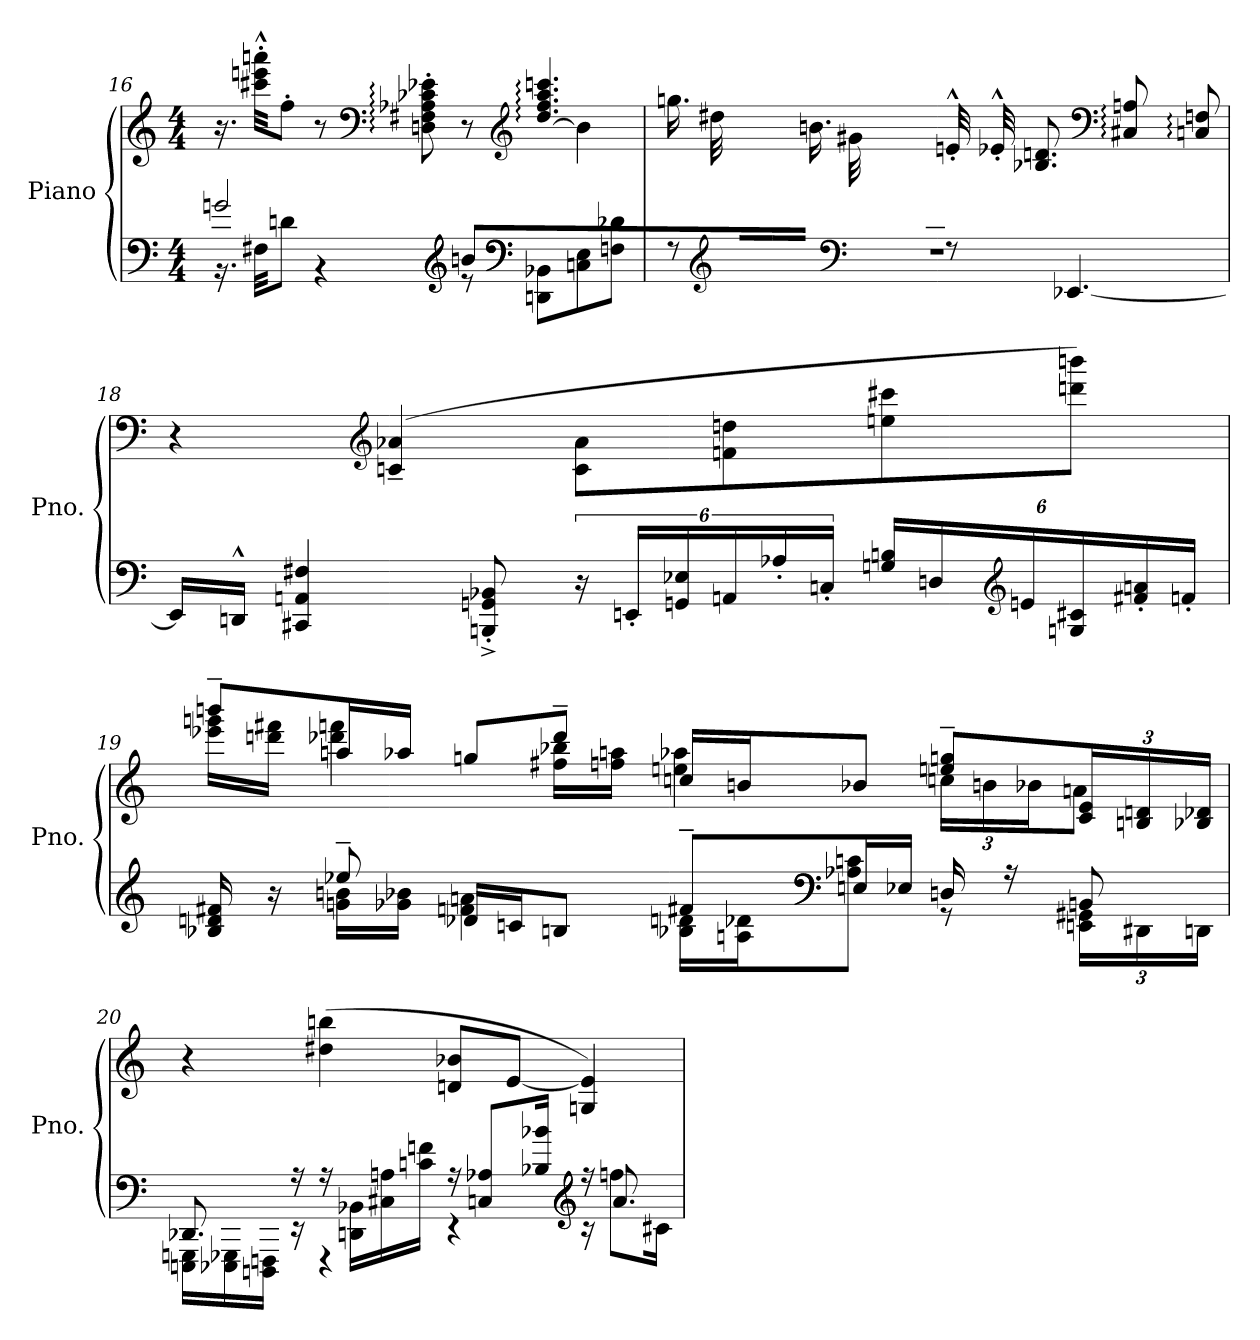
**kern	**kern
*part1	*part1
*staff2	*staff1
*I"Piano	*
*I'Pno.	*
!!LO:LB:g=z
*clefF4	*clefG2
*k[]	*k[]
*M4/4	*M4/4
=16	=16
*^	*^
*	*	*	*^
2gn/	16.r	16.r	8ryy	8ryy
.	32F#X\KKL	32ccc#X\'^^ 32eeen\'^^ 32aaan\'^^KKL	.	.
*	*	*v	*v	*v
.	8dn\J	8ff'\J
.	4r	8r
*	*	*clefF4
.	.	8Dn\:' 8F#X\:' 8A-X\:' 8c-X\:' 8e-X\:'
*clefG2	*	*
8bn/L	8r	8r
*clefF4	*	*clefG2
*	*	*^
*	*	*	*^
8ryy	8DDn\ 8BB-X\L	4.dd/: 4.ff/: 4.aa/: 4.cccn/:	8ryy	[8b\J
8ryy	8Cn\ 8E\	.	4b\]	4ryy
8ryy	8Fn\ 8d-X\J	.	.	.
*	*	*v	*v	*v
!!LO:LB:g=z
=17	=17	=17
*	*^	*
8ryy	8r	1r	16.ggn\LL
.	.	.	(>32dd#X\K
*clefG2	*	*	*
*Xbrackettup	*	*	*
24dn'/)	8ryy	.	8ryy
24f#X'/	.	.	.
24g#X'/JJ	.	.	.
8ryy	8ryy	.	16.bn\LL
.	.	.	(>32g#\K
*clefF4	*	*	*
24F#X'/)	8ryy	.	8ryy
24A#X'/	.	.	.
24cn'/JJ	.	.	.
2ryy	8r	.	32en'^^/LLL
.	.	.	32e-X'^^/JJ
.	.	.	8.B-X/ 8.dn/J
.	[4.EE-X/	.	.
*	*	*	*clefF4
.	.	.	8C#X/: 8An/:L
.	.	.	8Cn/: 8Fn/:J
*v	*v	*v	*
!!LO:PB:g=z
=18	=18
16EE-/LL]	4r
16DDn^^/JJ	.
4CC#X/ 4AAn/ 4F#X/	.
*	*clefG2
.	(>4cn/~ 4a-X/~
8BBBn/'^ 8GGn/'^ 8BB-X/'^	.
*brackettup	*
24r	8c\ 8a-\L
24EEn'/LL	.
24GGn/ 24E-X/	.
*Xbrackettup	*
24AAn/	8fn\ 8ddn\
24A-X'/	.
24Cn'/JJ	.
24Gn/ 24Bn/LL	8een\ 8ccc#X\
24Dn/	.
*clefG2	*
24en/	.
24Gn/ 24c#X/	8dddn\ 8bbbn\J)
24f#X/' 24an/'	.
24fn'/JJ	.
!!LO:LB:g=z
=19	=19
*^	*^
16B-X/ 16dn/ 16f#X/	8ryy	8bbbn~/L	16eee-X\ 16gggn\LL
16r	.	.	16dddn\ 16fff#X\JJ
8ee-X~/	16gn\ 16bn\LL	16aan/L	4ddd-X\ 4fffn\
.	16g-X\ 16b-X\JJ	16aa-X/JJ	.
16d-X/LL	4fn\ 4an\	8ggn/L	.
16cn/J	.	.	.
8Bn/J	.	8ddd-~/J	16ff#X\ 16bb-X\LL
.	.	.	16ffn\ 16aan\JJ
8f#X~/L	16B-X\ 16dn\LL	16ccn/LL	4een\ 4aa-X\
.	16An\ 16d-X\J	16bn/J	.
*clefF4	*	*	*
16En/L	8A-X\ 8cn\J	8b-X/J	.
16E-X/JJ	.	.	.
*	*	*	*Xbrackettup
16Dn/	8r	8een/~ 8ggn/~L	24ccn\LL
.	.	.	24bn\
16r	.	.	.
.	.	.	24b-X\J
8BBn/	24EEn\ 24GG#X\LL	24c/ 24e/L	8an\J
.	24DD#X\	24Bn/ 24dn/	.
.	24DDn\JJ	24B-X/ 24d-X/JJ	.
*	*	*v	*v
!!LO:LB:g=z
=20	=20	=20
8.DD-X/	16EEEn\ 16GGGn\LL	4r
.	16EEE-X\ 16GGG-X\	.
.	16DDDn\ 16FFFn\JJ	.
16r	16r	.
16r	4r	(>4dd#X\ 4bbn\
16DDn\ 16BB-X\LL	.	.
16C#X\ 16An\	.	.
16cn\ 16fn\JJ	.	.
16r	4r	8dn/ 8b-X/L
8Cn/ 8A-X/L	.	.
.	.	[8e/J
16B-X/ 16b-X/Jk	.	.
*clefG2	*	*
16r	16r	4Gn/ 4e/])
8.a/	8ffn\L	.
.	16c#X\Jk	.
*v	*v	*
=	=
*-	*-
